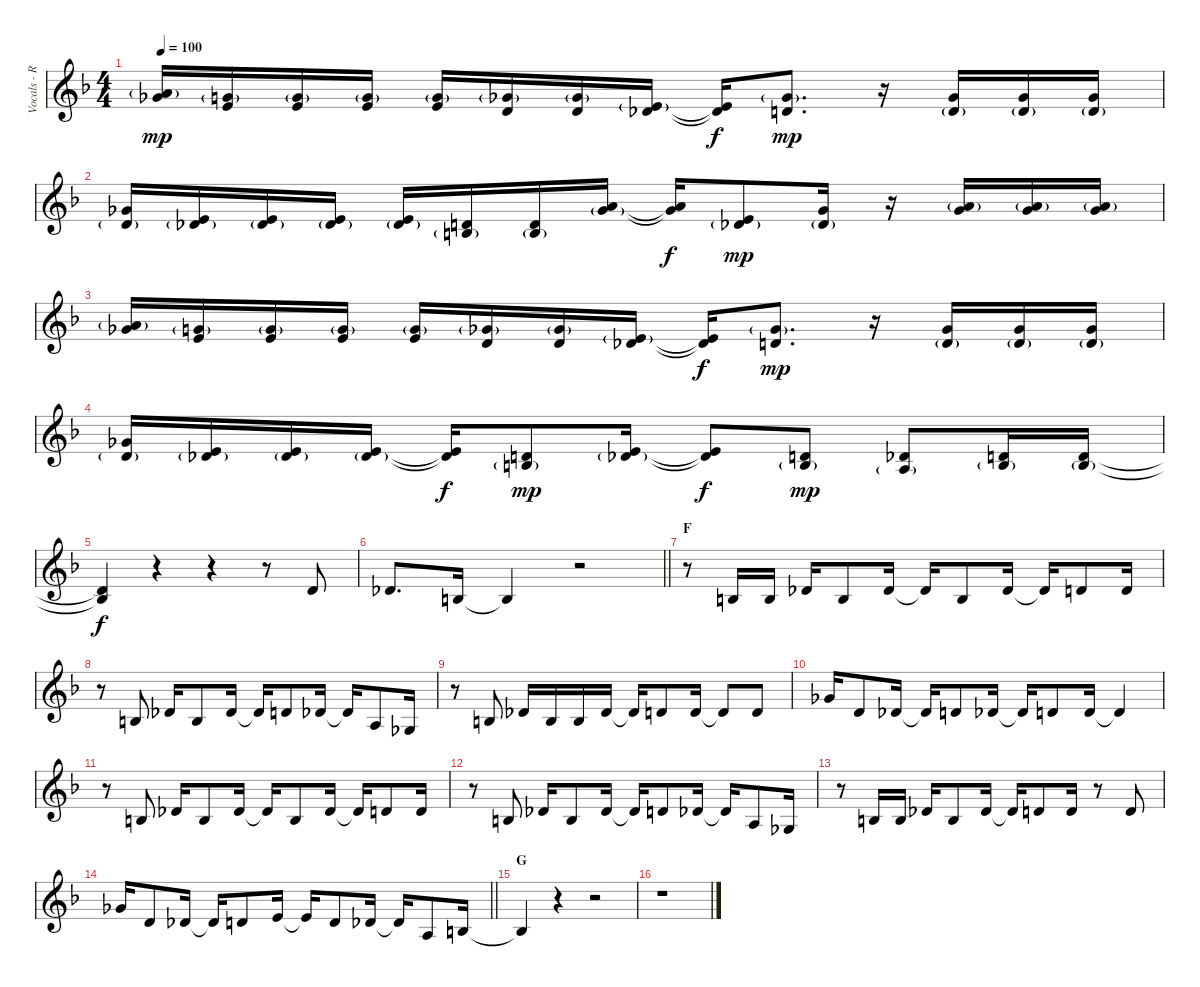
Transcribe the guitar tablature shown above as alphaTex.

\track ("Vocals - Ruki" "Vocals - R") {instrument lead6voice}
\staff {score}
\tuning (Db4 Ab3 E3 B2 Gb2 Db2) {hide}
\ts (4 4)
\tempo 100
\clef g2
\ks f
(8.1{g} 10.2).16{dy mp} (6.1{g} 8.2).16 (6.1{g} 8.2).16 (6.1{g} 8.2).16 (6.1{g} 8.2).16 (5.1{g} 6.2).16 (5.1{g} 6.2).16 (3.1{g} 5.2).16 (3.1{t} 5.2{t}).16{dy f} (5.1{g} 6.2).8{d dy mp} r.16 (5.1 6.2{g}).16 (5.1 6.2{g}).16 (5.1 6.2{g}).16 |
(5.1 6.2{g}).16 (3.1 5.2{g}).16 (3.1 5.2{g}).16 (3.1 5.2{g}).16 (3.1 5.2{g}).16 (1.1 3.2{g}).16 (1.1 3.2{g}).16 (8.1 10.2{g}).16 (8.1{t} 10.2{t}).16{dy f} (3.1 5.2{g}).8{dy mp} (5.1 5.2{g}).16 r.16 (8.1{g} 10.2).16 (8.1{g} 10.2).16 (8.1{g} 10.2).16 |
(8.1{g} 10.2).16 (6.1{g} 8.2).16 (6.1{g} 8.2).16 (6.1{g} 8.2).16 (6.1{g} 8.2).16 (5.1{g} 6.2).16 (5.1{g} 6.2).16 (3.1{g} 5.2).16 (3.1{t} 5.2{t}).16{dy f} (5.1{g} 6.2).8{d dy mp} r.16 (5.1 6.2{g}).16 (5.1 6.2{g}).16 (5.1 6.2{g}).16 |
(5.1 6.2{g}).16 (3.1 5.2{g}).16 (3.1 5.2{g}).16 (3.1 5.2{g}).16 (3.1{t} 5.2{t}).16{dy f} (1.1 3.2{g}).8{dy mp} (3.1 5.2{g}).16 (3.1{t} 5.2{t}).8{dy f} (1.1 3.2{g}).8{dy mp} (0.1 1.2{g}).8 (1.1 3.2{g}).16 (1.1 3.2{g}).16 |
(1.1{t} 3.2{t}).4{dy f} r.4 r.4 r.8 1.1.8 |
\barLineRight lightlight
0.1.8{d} 3.2.16 3.2{t}.4 r.2 |
\section ("" "F")
r.8 3.2.16 3.2.16 0.1.16 3.2.8 0.1.16 0.1{t}.16 3.2.8 0.1.16 0.1{t}.16 1.1.8 1.1.16 |
r.8 3.2.8 0.1.16 3.2.8 0.1.16 0.1{t}.16 1.1.8 0.1.16 0.1{t}.16 1.2.8 2.3.16 |
r.8 3.2.8 0.1.16 3.2.16 3.2.16 0.1.16 0.1{t}.16 1.1.8 1.1.16 1.1{t}.8 1.1.8 |
5.1.16 1.1.8 0.1.16 0.1{t}.16 1.1.8 0.1.16 0.1{t}.16 1.1.8 1.1.16 1.1{t}.4 |
r.8 3.2.8 0.1.16 3.2.8 0.1.16 0.1{t}.16 3.2.8 0.1.16 0.1{t}.16 1.1.8 1.1.16 |
r.8 3.2.8 0.1.16 3.2.8 0.1.16 0.1{t}.16 1.1.8 0.1.16 0.1{t}.16 1.2.8 2.3.16 |
r.8 3.2.16 3.2.16 0.1.16 3.2.8 0.1.16 0.1{t}.16 1.1.8 1.1.16 r.8 1.1.8 |
\barLineRight lightlight
5.1.16 1.1.8 0.1.16 0.1{t}.16 1.1.8 3.1.16 3.1{t}.16 1.1.8 0.1.16 0.1{t}.16 1.2.8 3.2.16 |
\section ("" "G")
3.2{t}.4 r.4 r.2 |
r.1
